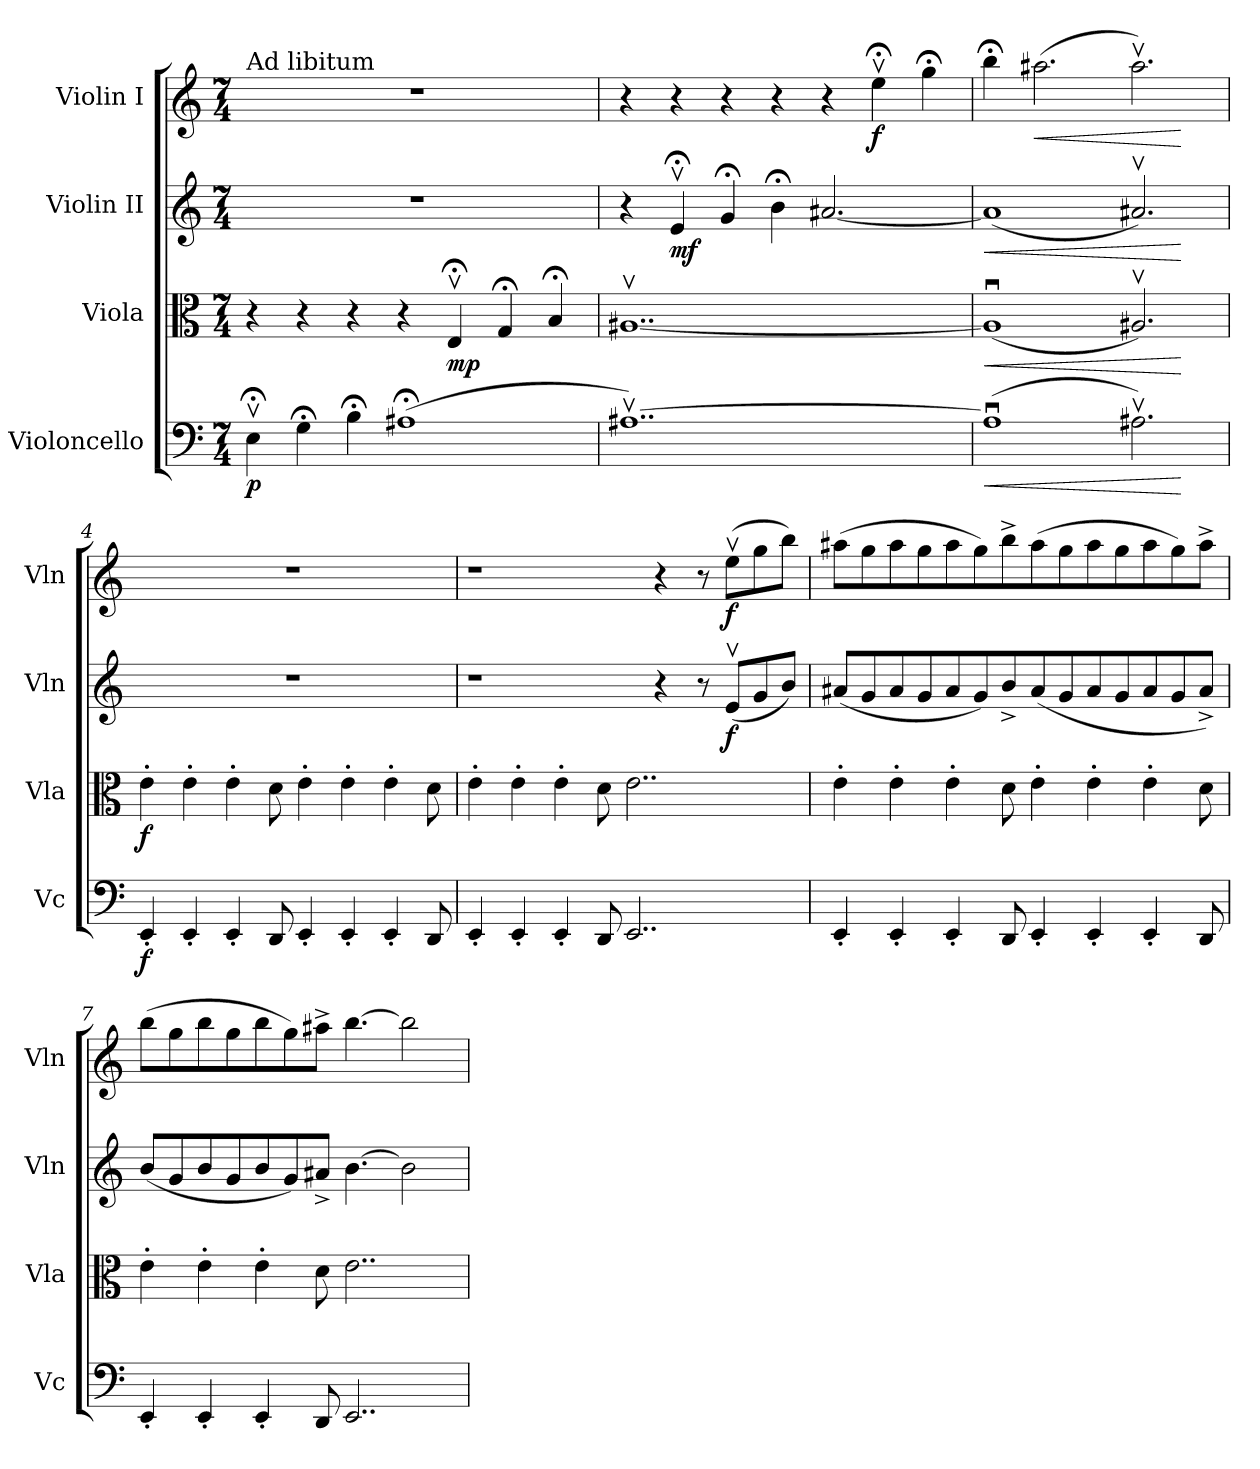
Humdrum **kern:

**kern	**dynam	**kern	**dynam	**kern	**dynam	**kern	**dynam
*part4	*part4	*part3	*part3	*part2	*part2	*part1	*part1
*staff4	*staff4	*staff3	*staff3	*staff2	*staff2	*staff1	*staff1
*I"Violoncello	*	*I"Viola	*	*I"Violin II	*	*I"Violin I	*
*I'Vc	*	*I'Vla	*	*I'Vln	*	*I'Vln	*
*clefF4	*	*clefC3	*	*clefG2	*	*clefG2	*
*k[]	*	*k[]	*	*k[]	*	*k[]	*
*M7/4	*	*M7/4	*	*M7/4	*	*M7/4	*
=1	=1	=1	=1	=1	=1	=1	=1
!	!	!	!	!	!	!LO:TX:a:t=Ad libitum	!
!	!LO:DY:b	!	!	!	!	!	!
4E;<v\	p	4r	.	1..r	.	1..r	.
4G;<\	.	4r	.	.	.	.	.
4B;<\	.	4r	.	.	.	.	.
(1A#X;<	.	4r	.	.	.	.	.
!	!	!	!LO:DY:b	!	!	!	!
.	.	4E;<v/	mp	.	.	.	.
.	.	4G;</	.	.	.	.	.
.	.	4B;</	.	.	.	.	.
=2	=2	=2	=2	=2	=2	=2	=2
[1..A#Xv)	.	[1..A#Xv	.	4r	.	4r	.
!	!	!	!	!	!LO:DY:b	!	!
.	.	.	.	4e;<v/	mf	4r	.
.	.	.	.	4g;</	.	4r	.
.	.	.	.	4b;<\	.	4r	.
.	.	.	.	[2.a#X/	.	4r	.
!	!	!	!	!	!	!	!LO:DY:b
.	.	.	.	.	.	4ee;<v\	f
.	.	.	.	.	.	4gg;<\	.
=3	=3	=3	=3	=3	=3	=3	=3
*	*	*	*	*	*	*MM160	*
!	!LO:HP:b	!	!LO:HP:b	!	!LO:HP:b	!	!
(1A#u]	<	(1A#u]	<	(1a#]	<	4bb;<\	.
!	!	!	!	!	!	!	!LO:HP:b
.	.	.	.	.	.	(2.aa#X\	<
2.A#XvZ\)	.	2.A#XvZ/)	.	2.a#XvZ/)	.	2.aa#vZ\)	.
.	[	.	[	.	[	.	[
=4	=4	=4	=4	=4	=4	=4	=4
!	!LO:DY:b	!	!LO:DY:b	!	!	!	!
4EE'/	f	4e'\	f	1..r	.	1..r	.
4EE'/	.	4e'\	.	.	.	.	.
4EE'/	.	4e'\	.	.	.	.	.
8DD/	.	8d\	.	.	.	.	.
4EE'/	.	4e'\	.	.	.	.	.
4EE'/	.	4e'\	.	.	.	.	.
4EE'/	.	4e'\	.	.	.	.	.
8DD/	.	8d\	.	.	.	.	.
!!LO:LB:g=z
=5	=5	=5	=5	=5	=5	=5	=5
4EE'/	.	4e'\	.	1r	.	1r	.
4EE'/	.	4e'\	.	.	.	.	.
4EE'/	.	4e'\	.	.	.	.	.
8DD/	.	8d\	.	.	.	.	.
2..EE/	.	2..e\	.	.	.	.	.
.	.	.	.	4r	.	4r	.
.	.	.	.	8r	.	8r	.
!	!	!	!	!	!LO:DY:b	!	!LO:DY:b
.	.	.	.	(8ev/L	f	(8eev\L	f
.	.	.	.	8g/	.	8gg\	.
.	.	.	.	8b/J)	.	8bb\J)	.
=6	=6	=6	=6	=6	=6	=6	=6
4EE'/	.	4e'\	.	(8a#X/L	.	(8aa#X\L	.
.	.	.	.	8g/	.	8gg\	.
4EE'/	.	4e'\	.	8a#/	.	8aa#\	.
.	.	.	.	8g/	.	8gg\	.
4EE'/	.	4e'\	.	8a#/	.	8aa#\	.
.	.	.	.	8g/)	.	8gg\)	.
8DD/	.	8d\	.	8b^/	.	8bb^\	.
4EE'/	.	4e'\	.	(8a#/	.	(8aa#\	.
.	.	.	.	8g/	.	8gg\	.
4EE'/	.	4e'\	.	8a#/	.	8aa#\	.
.	.	.	.	8g/	.	8gg\	.
4EE'/	.	4e'\	.	8a#/	.	8aa#\	.
.	.	.	.	8g/	.	8gg\)	.
8DD/	.	8d\	.	8a#^/J)	.	8aa#^\J	.
=7	=7	=7	=7	=7	=7	=7	=7
4EE'/	.	4e'\	.	(8b/L	.	(8bb\L	.
.	.	.	.	8g/	.	8gg\	.
4EE'/	.	4e'\	.	8b/	.	8bb\	.
.	.	.	.	8g/	.	8gg\	.
4EE'/	.	4e'\	.	8b/	.	8bb\	.
.	.	.	.	8g/)	.	8gg\)	.
8DD/	.	8d\	.	8a#X^/J	.	8aa#X^\J	.
2..EE/	.	2..e\	.	[4.b\	.	[4.bb\	.
.	.	.	.	2b\]	.	2bb\]	.
=	=	=	=	=	=	=	=
*-	*-	*-	*-	*-	*-	*-	*-
